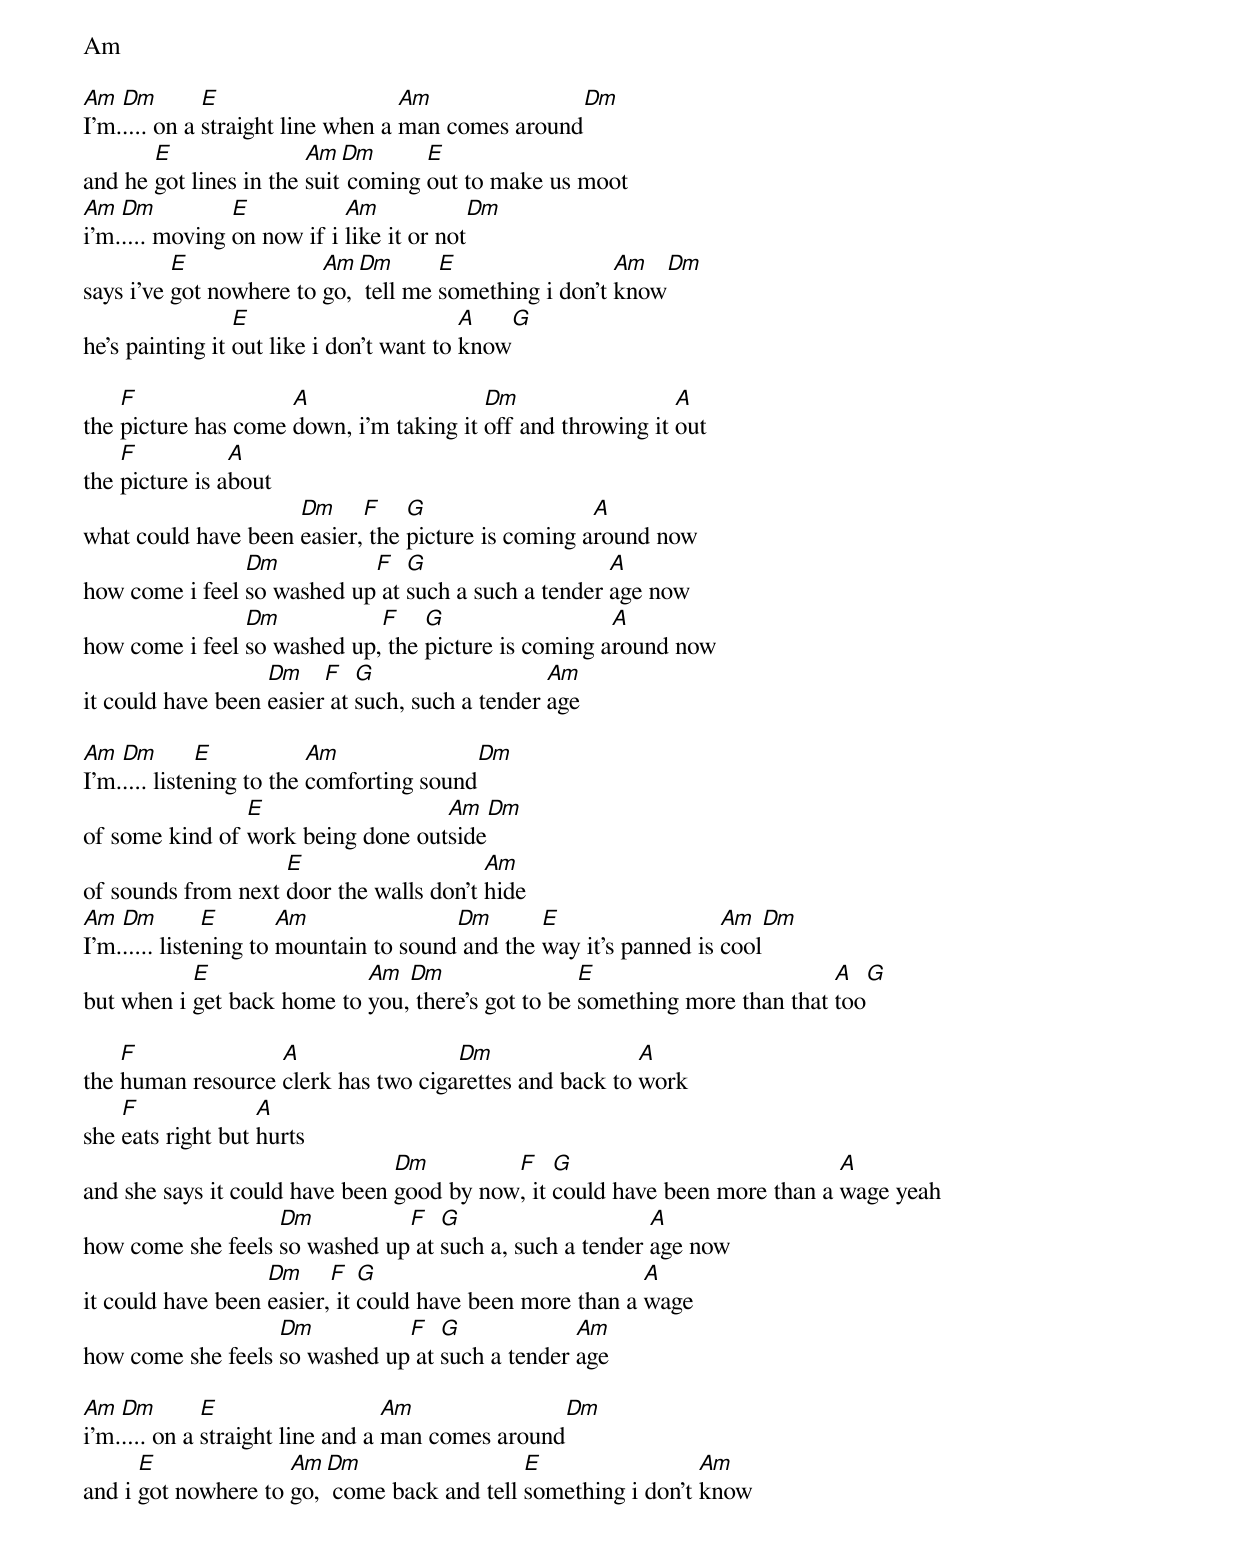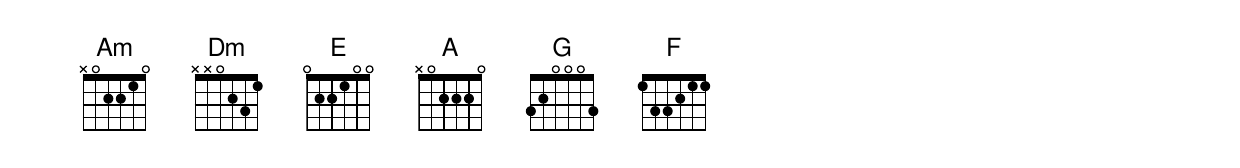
Am

Am  Dm        E                    Am               Dm
I’m..... on a straight line when a man comes around
       E                Am  Dm      E
and he got lines in the suit coming out to make us moot
Am  Dm          E           Am             Dm
i’m..... moving on now if i like it or not
          E              Am Dm       E                 Am   Dm
says i’ve got nowhere to go, tell me something i don’t know
                 E                        A     G
he’s painting it out like i don’t want to know

    F                A                   Dm                  A
the picture has come down, i’m taking it off and throwing it out
    F           A
the picture is about
                     Dm     F    G                  A
what could have been easier, the picture is coming around now
                Dm          F   G                    A
how come i feel so washed up at such a such a tender age now
                Dm           F    G                  A
how come i feel so washed up, the picture is coming around now
                   Dm    F   G                   Am
it could have been easier at such, such a tender age

Am  Dm        E           Am              Dm
I’m..... listening to the comforting sound
                E                  Am  Dm
of some kind of work being done outside
                    E                    Am
of sounds from next door the walls don’t hide
Am  Dm         E       Am               Dm       E                  Am  Dm
I’m...... listening to mountain to sound and the way it’s panned is cool
           E                Am  Dm                 E                        A  G
but when i get back home to you, there’s got to be something more than that too

    F              A                 Dm                 A
the human resource clerk has two cigarettes and back to work
    F              A
she eats right but hurts
                                Dm         F    G                           A
and she says it could have been good by now, it could have been more than a wage yeah
                   Dm          F   G                     A
how come she feels so washed up at such a, such a tender age now
                   Dm     F   G                           A
it could have been easier, it could have been more than a wage
                   Dm          F   G             Am
how come she feels so washed up at such a tender age

Am  Dm        E                   Am              Dm
i’m..... on a straight line and a man comes around
      E              Am Dm                  E                 Am
and i got nowhere to go, come back and tell something i don’t know
